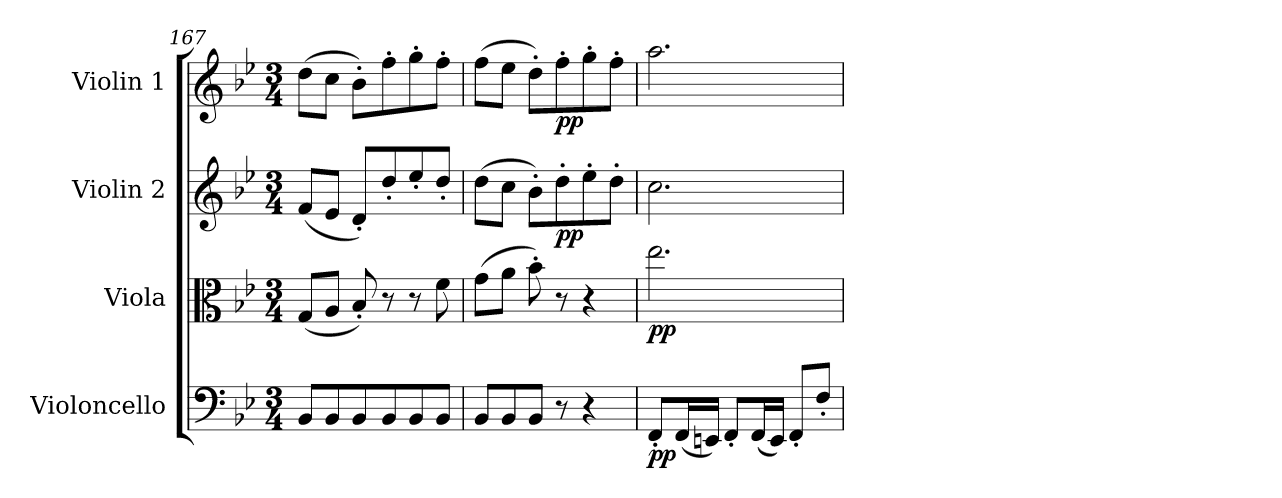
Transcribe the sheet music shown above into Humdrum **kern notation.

**kern	**dynam	**kern	**dynam	**kern	**dynam	**kern	**dynam
*part4	*part4	*part3	*part3	*part2	*part2	*part1	*part1
*staff4	*staff4	*staff3	*staff3	*staff2	*staff2	*staff1	*staff1
*I"Violoncello	*	*I"Viola	*	*I"Violin 2	*	*I"Violin 1	*
*I'Vc	*	*I'Vla	*	*I'Vln	*	*I'Vln	*
*clefF4	*	*clefC3	*	*clefG2	*	*clefG2	*
*k[b-e-]	*	*k[b-e-]	*	*k[b-e-]	*	*k[b-e-]	*
*M3/4	*	*M3/4	*	*M3/4	*	*M3/4	*
=167	=167	=167	=167	=167	=167	=167	=167
8BB-/L	.	(<8G/L	.	(<8f/L	.	(>8dd\L	.
8BB-/	.	8A/J	.	8e-/J	.	8cc\J	.
8BB-/	.	8B-'/)	.	8d'/L)	.	8b-'\L)	.
8BB-/	.	8r	.	8dd'/	.	8ff'\	.
8BB-/	.	8r	.	8ee-'/	.	8gg'\	.
8BB-/J	.	8f\	.	8dd'/J	.	8ff'\J	.
=168	=168	=168	=168	=168	=168	=168	=168
8BB-/L	.	(>8g\L	.	(>8dd\L	.	(>8ff\L	.
8BB-/	.	8a\J	.	8cc\J	.	8ee-\J	.
8BB-/J	.	8b-'\)	.	8b-'\L)	.	8dd'\L)	.
!	!	!	!	!	!LO:DY:b	!	!LO:DY:b
8r	.	8r	.	8dd'\	pp	8ff'\	pp
4r	.	4r	.	8ee-'\	.	8gg'\	.
.	.	.	.	8dd'\J	.	8ff'\J	.
=169	=169	=169	=169	=169	=169	=169	=169
!	!LO:DY:b	!	!LO:DY:b	!	!	!	!
8FF'/L	pp	2.ee-\	pp	2.cc\	.	2.aa\	.
(<16FF/L	.	.	.	.	.	.	.
16EEn/JJ)	.	.	.	.	.	.	.
8FF'/L	.	.	.	.	.	.	.
(<16FF/L	.	.	.	.	.	.	.
16EE/JJ)	.	.	.	.	.	.	.
8FF'/L	.	.	.	.	.	.	.
8F'/J	.	.	.	.	.	.	.
=	=	=	=	=	=	=	=
*-	*-	*-	*-	*-	*-	*-	*-
